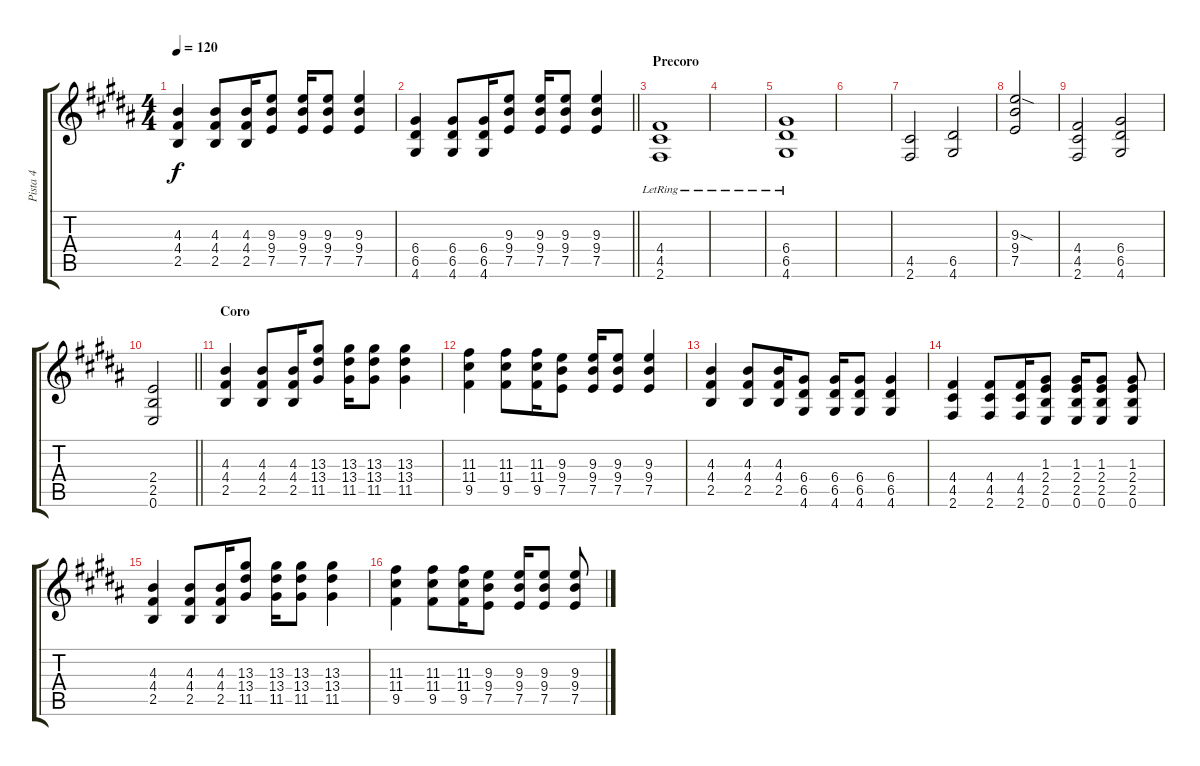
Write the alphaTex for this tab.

\track ("Pista 4" "Pista 4") {instrument distortionguitar}
\staff {score tabs}
\tuning (E4 B3 G3 D3 A2 E2) {hide}
\ts (4 4)
\tempo 120
\clef g2
\ks b
(4.3 4.4 2.5).4{dy f} (4.3 4.4 2.5).8 (4.3 4.4 2.5).16 (9.3 9.4 7.5).8 (9.3 9.4 7.5).16 (9.3 9.4 7.5).8 (9.3 9.4 7.5).4 |
\barLineRight lightlight
(6.4 6.5 4.6).4 (6.4 6.5 4.6).8 (6.4 6.5 4.6).16 (9.3 9.4 7.5).8 (9.3 9.4 7.5).16 (9.3 9.4 7.5).8 (9.3 9.4 7.5).4 |
\section ("" "Precoro")
(4.4{lr} 4.5 2.6).1 |
|
(6.4{lr} 6.5 4.6).1 |
|
(4.5 2.6).2 (6.5 4.6).2 |
(9.3{sod} 9.4 7.5).2 |
(4.4 4.5 2.6).2 (6.4 6.5 4.6).2 |
\barLineRight lightlight
(2.4 2.5 0.6).2 |
\section ("" "Coro")
(4.3 4.4 2.5).4 (4.3 4.4 2.5).8 (4.3 4.4 2.5).16 (13.3 13.4 11.5).8 (13.3 13.4 11.5).16 (13.3 13.4 11.5).8 (13.3 13.4 11.5).4 |
(11.3 11.4 9.5).4 (11.3 11.4 9.5).8 (11.3 11.4 9.5).16 (9.3 9.4 7.5).8 (9.3 9.4 7.5).16 (9.3 9.4 7.5).8 (9.3 9.4 7.5).4 |
(4.3 4.4 2.5).4 (4.3 4.4 2.5).8 (4.3 4.4 2.5).16 (6.4 6.5 4.6).8 (6.4 6.5 4.6).16 (6.4 6.5 4.6).8 (6.4 6.5 4.6).4 |
(4.4 4.5 2.6).4 (4.4 4.5 2.6).8 (4.4 4.5 2.6).16 (1.3 2.4 2.5 0.6).8 (1.3 2.4 2.5 0.6).16 (1.3 2.4 2.5 0.6).8 (1.3 2.4 2.5 0.6).8 |
(4.3 4.4 2.5).4 (4.3 4.4 2.5).8 (4.3 4.4 2.5).16 (13.3 13.4 11.5).8 (13.3 13.4 11.5).16 (13.3 13.4 11.5).8 (13.3 13.4 11.5).4 |
(11.3 11.4 9.5).4 (11.3 11.4 9.5).8 (11.3 11.4 9.5).16 (9.3 9.4 7.5).8 (9.3 9.4 7.5).16 (9.3 9.4 7.5).8 (9.3 9.4 7.5).8
